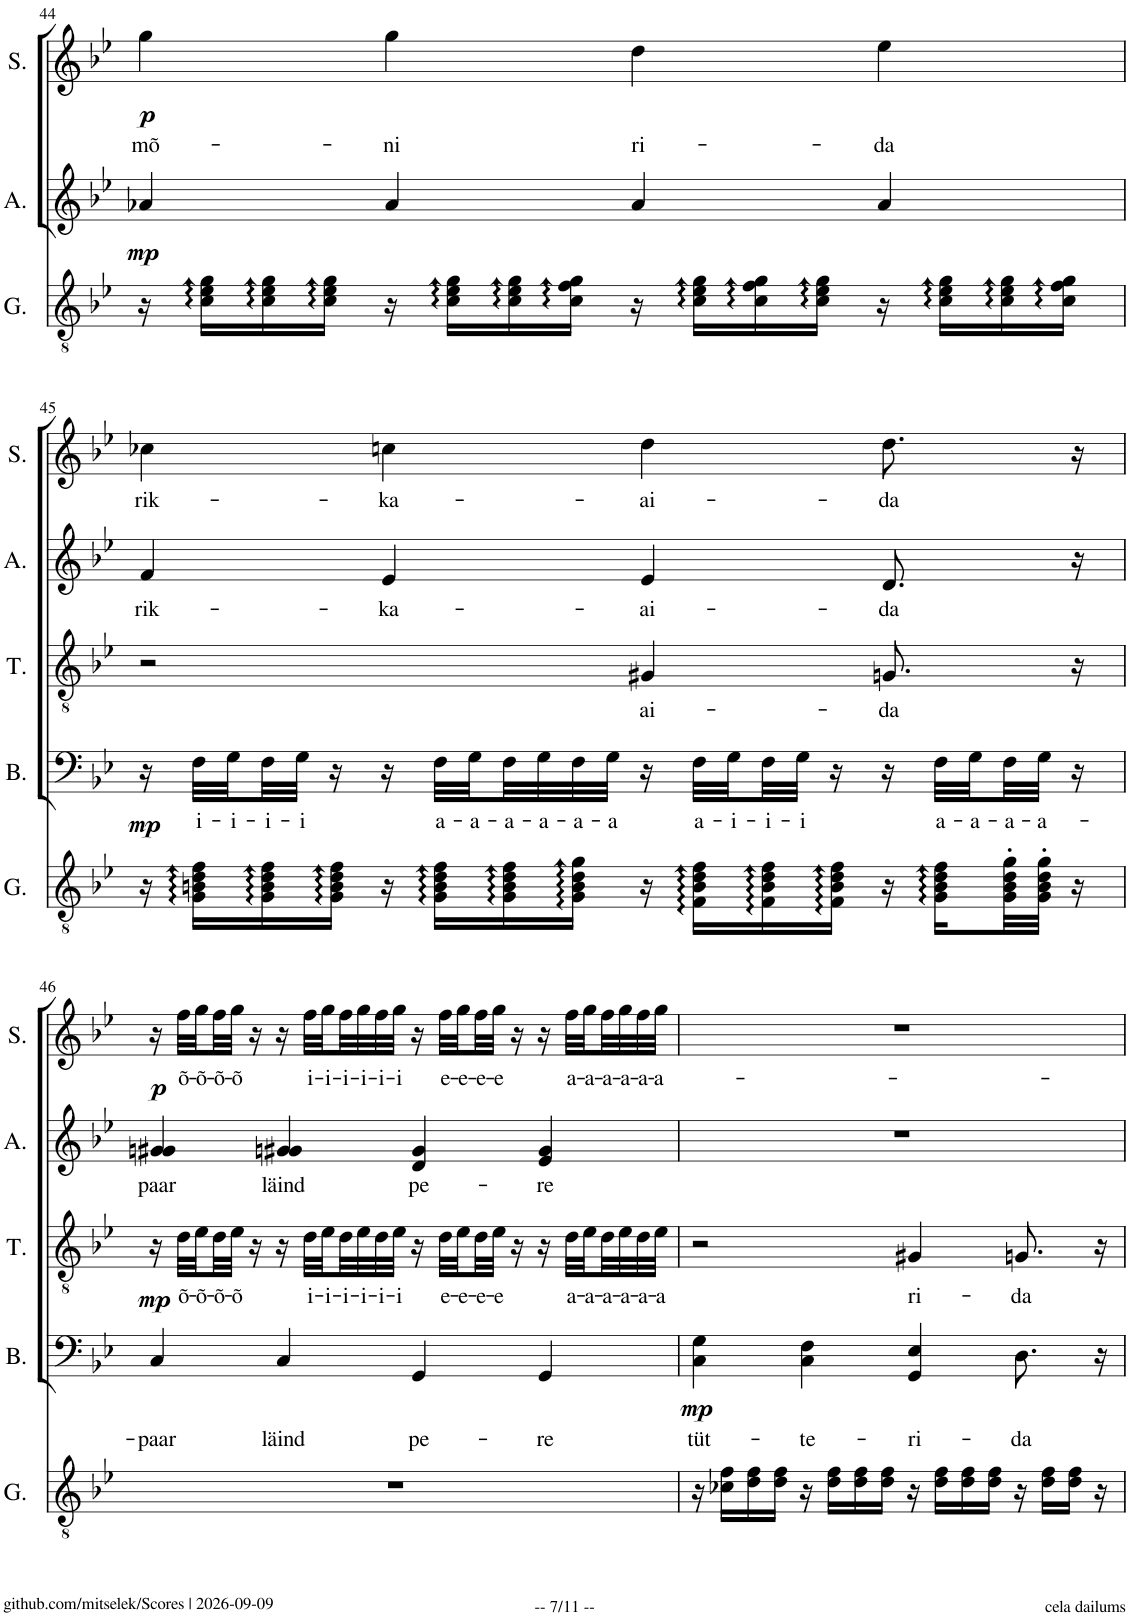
**kern	**kern	**text	**dynam	**kern	**text	**dynam	**kern	**text	**dynam	**kern	**text	**dynam
*part5	*part4	*part4	*part4	*part3	*part3	*part3	*part2	*part2	*part2	*part1	*part1	*part1
*staff5	*staff4	*staff4	*staff4	*staff3	*staff3	*staff3	*staff2	*staff2	*staff2	*staff1	*staff1	*staff1
*I"Classical Guitar	*I"Bass	*	*	*I"Tenor	*	*	*I"Alto	*	*	*I"Soprano	*	*
*I'G.	*I'B.	*	*	*I'T.	*	*	*I'A.	*	*	*I'S.	*	*
!!LO:PB:g=z
*clefGv2	*clefF4	*	*	*clefGv2	*	*	*clefG2	*	*	*clefG2	*	*
*	*	*	*	*Trd1c2	*	*	*	*	*	*	*	*
*k[b-e-]	*k[b-e-]	*	*	*k[b-e-]	*	*	*k[b-e-]	*	*	*k[b-e-]	*	*
*M4/4	*M4/4	*	*	*M4/4	*	*	*M4/4	*	*	*M4/4	*	*
=44	=44	=44	=44	=44	=44	=44	=44	=44	=44	=44	=44	=44
!	!	!	!	!	!	!	!	!	!LO:DY:b	!	!LO:LY:b	!LO:DY:b
16r	1r	.	.	1r	.	.	4a-X/	.	mp	4gg\	mõ-	p
16c\ 16e-\ 16g\LL	.	.	.	.	.	.	.	.	.	.	.	.
16c\ 16e-\ 16g\	.	.	.	.	.	.	.	.	.	.	.	.
16c\ 16e-\ 16g\JJ	.	.	.	.	.	.	.	.	.	.	.	.
!	!	!	!	!	!	!	!	!	!	!	!LO:LY:b	!
16r	.	.	.	.	.	.	4a-/	.	.	4gg\	-ni	.
16c\ 16e-\ 16g\LL	.	.	.	.	.	.	.	.	.	.	.	.
16c\ 16e-\ 16g\	.	.	.	.	.	.	.	.	.	.	.	.
16c\ 16f\ 16g\JJ	.	.	.	.	.	.	.	.	.	.	.	.
!	!	!	!	!	!	!	!	!	!	!	!LO:LY:b	!
16r	.	.	.	.	.	.	4a-/	.	.	4dd\	ri-	.
16c\ 16e-\ 16g\LL	.	.	.	.	.	.	.	.	.	.	.	.
16c\ 16f\ 16g\	.	.	.	.	.	.	.	.	.	.	.	.
16c\ 16e-\ 16g\JJ	.	.	.	.	.	.	.	.	.	.	.	.
!	!	!	!	!	!	!	!	!	!	!	!LO:LY:b	!
16r	.	.	.	.	.	.	4a-/	.	.	4ee-\	-da	.
16c\ 16e-\ 16g\LL	.	.	.	.	.	.	.	.	.	.	.	.
16c\ 16e-\ 16g\	.	.	.	.	.	.	.	.	.	.	.	.
16c\ 16f\ 16g\JJ	.	.	.	.	.	.	.	.	.	.	.	.
!!LO:LB:g=z
=45	=45	=45	=45	=45	=45	=45	=45	=45	=45	=45	=45	=45
!	!	!	!LO:DY:b	!	!	!	!	!LO:LY:b	!	!	!LO:LY:b	!
16r	16r	.	mp	2r	.	.	4f/	rik-	.	4cc-X\	rik-	.
!	!	!LO:LY:b	!	!	!	!	!	!	!	!	!	!
16G\ 16Bn\ 16d\ 16f\LL	32F\LLL	i-	.	.	.	.	.	.	.	.	.	.
!	!	!LO:LY:b	!	!	!	!	!	!	!	!	!	!
.	32G\	-i-	.	.	.	.	.	.	.	.	.	.
!	!	!LO:LY:b	!	!	!	!	!	!	!	!	!	!
16G\ 16B\ 16d\ 16f\	32F\	-i-	.	.	.	.	.	.	.	.	.	.
!	!	!LO:LY:b	!	!	!	!	!	!	!	!	!	!
.	32G\JJJ	-i	.	.	.	.	.	.	.	.	.	.
16G\ 16B\ 16d\ 16f\JJ	16r	.	.	.	.	.	.	.	.	.	.	.
!	!	!	!	!	!	!	!	!LO:LY:b	!	!	!LO:LY:b	!
16r	16r	.	.	.	.	.	4e-/	-ka-	.	4ccn\	-ka-	.
!	!	!LO:LY:b	!	!	!	!	!	!	!	!	!	!
16G\ 16B\ 16d\ 16f\LL	32F\LLL	a-	.	.	.	.	.	.	.	.	.	.
!	!	!LO:LY:b	!	!	!	!	!	!	!	!	!	!
.	32G\	-a-	.	.	.	.	.	.	.	.	.	.
!	!	!LO:LY:b	!	!	!	!	!	!	!	!	!	!
16G\ 16B\ 16d\ 16f\	32F\	-a-	.	.	.	.	.	.	.	.	.	.
!	!	!LO:LY:b	!	!	!	!	!	!	!	!	!	!
.	32G\	-a-	.	.	.	.	.	.	.	.	.	.
!	!	!LO:LY:b	!	!	!	!	!	!	!	!	!	!
16G\ 16B\ 16d\ 16g\JJ	32F\	-a-	.	.	.	.	.	.	.	.	.	.
!	!	!LO:LY:b	!	!	!	!	!	!	!	!	!	!
.	32G\JJJ	-a	.	.	.	.	.	.	.	.	.	.
!	!	!	!	!	!LO:LY:b	!	!	!LO:LY:b	!	!	!LO:LY:b	!
16r	16r	.	.	4G#X/	ai-	.	4e-/	-ai-	.	4dd\	-ai-	.
!	!	!LO:LY:b	!	!	!	!	!	!	!	!	!	!
16F\ 16B\ 16d\ 16f\LL	32F\LLL	a-	.	.	.	.	.	.	.	.	.	.
!	!	!LO:LY:b	!	!	!	!	!	!	!	!	!	!
.	32G\	-i-	.	.	.	.	.	.	.	.	.	.
!	!	!LO:LY:b	!	!	!	!	!	!	!	!	!	!
16F\ 16B\ 16d\ 16f\	32F\	-i-	.	.	.	.	.	.	.	.	.	.
!	!	!LO:LY:b	!	!	!	!	!	!	!	!	!	!
.	32G\JJJ	-i	.	.	.	.	.	.	.	.	.	.
16F\ 16B\ 16d\ 16f\JJ	16r	.	.	.	.	.	.	.	.	.	.	.
!	!	!	!	!	!LO:LY:b	!	!	!LO:LY:b	!	!	!LO:LY:b	!
16r	16r	.	.	8.Gn/	-da	.	8.d/	-da	.	8.dd\	-da	.
!	!	!LO:LY:b	!	!	!	!	!	!	!	!	!	!
16G\ 16B\ 16d\ 16f\LL	32F\LLL	a-	.	.	.	.	.	.	.	.	.	.
!	!	!LO:LY:b	!	!	!	!	!	!	!	!	!	!
.	32G\	-a-	.	.	.	.	.	.	.	.	.	.
!	!	!LO:LY:b	!	!	!	!	!	!	!	!	!	!
32G\' 32B\' 32d\' 32g\'L	32F\	-a-	.	.	.	.	.	.	.	.	.	.
!	!	!LO:LY:b	!	!	!	!	!	!	!	!	!	!
32G\' 32B\' 32d\' 32g\'JJJ	32G\JJJ	-a-	.	.	.	.	.	.	.	.	.	.
16r	16r	.	.	16r	.	.	16r	.	.	16r	.	.
!!LO:LB:g=z
=46	=46	=46	=46	=46	=46	=46	=46	=46	=46	=46	=46	=46
!	!	!LO:LY:b	!	!	!	!LO:DY:b	!	!LO:LY:b	!	!	!	!LO:DY:b
1r	4C/	paar	.	16r	.	mp	4gn/ 4g#X/	paar	.	16r	.	p
!	!	!	!	!	!LO:LY:b	!	!	!	!	!	!LO:LY:b	!
.	.	.	.	32d\LLL	õ-	.	.	.	.	32ff\LLL	õ-	.
!	!	!	!	!	!LO:LY:b	!	!	!	!	!	!LO:LY:b	!
.	.	.	.	32e-\	-õ-	.	.	.	.	32gg\	-õ-	.
!	!	!	!	!	!LO:LY:b	!	!	!	!	!	!LO:LY:b	!
.	.	.	.	32d\	-õ-	.	.	.	.	32ff\	-õ-	.
!	!	!	!	!	!LO:LY:b	!	!	!	!	!	!LO:LY:b	!
.	.	.	.	32e-\JJJ	-õ	.	.	.	.	32gg\JJJ	-õ	.
.	.	.	.	16r	.	.	.	.	.	16r	.	.
!	!	!LO:LY:b	!	!	!	!	!	!LO:LY:b	!	!	!	!
.	4C/	läind	.	16r	.	.	4gn/ 4g#X/	läind	.	16r	.	.
!	!	!	!	!	!LO:LY:b	!	!	!	!	!	!LO:LY:b	!
.	.	.	.	32d\LLL	i-	.	.	.	.	32ff\LLL	i-	.
!	!	!	!	!	!LO:LY:b	!	!	!	!	!	!LO:LY:b	!
.	.	.	.	32e-\	-i-	.	.	.	.	32gg\	-i-	.
!	!	!	!	!	!LO:LY:b	!	!	!	!	!	!LO:LY:b	!
.	.	.	.	32d\	-i-	.	.	.	.	32ff\	-i-	.
!	!	!	!	!	!LO:LY:b	!	!	!	!	!	!LO:LY:b	!
.	.	.	.	32e-\	-i-	.	.	.	.	32gg\	-i-	.
!	!	!	!	!	!LO:LY:b	!	!	!	!	!	!LO:LY:b	!
.	.	.	.	32d\	-i-	.	.	.	.	32ff\	-i-	.
!	!	!	!	!	!LO:LY:b	!	!	!	!	!	!LO:LY:b	!
.	.	.	.	32e-\JJJ	-i	.	.	.	.	32gg\JJJ	-i	.
!	!	!LO:LY:b	!	!	!	!	!	!LO:LY:b	!	!	!	!
.	4GG/	pe-	.	16r	.	.	4d/ 4g#/	pe-	.	16r	.	.
!	!	!	!	!	!LO:LY:b	!	!	!	!	!	!LO:LY:b	!
.	.	.	.	32d\LLL	e-	.	.	.	.	32ff\LLL	e-	.
!	!	!	!	!	!LO:LY:b	!	!	!	!	!	!LO:LY:b	!
.	.	.	.	32e-\	-e-	.	.	.	.	32gg\	-e-	.
!	!	!	!	!	!LO:LY:b	!	!	!	!	!	!LO:LY:b	!
.	.	.	.	32d\	-e-	.	.	.	.	32ff\	-e-	.
!	!	!	!	!	!LO:LY:b	!	!	!	!	!	!LO:LY:b	!
.	.	.	.	32e-\JJJ	-e	.	.	.	.	32gg\JJJ	-e	.
.	.	.	.	16r	.	.	.	.	.	16r	.	.
!	!	!LO:LY:b	!	!	!	!	!	!LO:LY:b	!	!	!	!
.	4GG/	-re	.	16r	.	.	4e-/ 4g#/	-re	.	16r	.	.
!	!	!	!	!	!LO:LY:b	!	!	!	!	!	!LO:LY:b	!
.	.	.	.	32d\LLL	a-	.	.	.	.	32ff\LLL	a-	.
!	!	!	!	!	!LO:LY:b	!	!	!	!	!	!LO:LY:b	!
.	.	.	.	32e-\	-a-	.	.	.	.	32gg\	-a-	.
!	!	!	!	!	!LO:LY:b	!	!	!	!	!	!LO:LY:b	!
.	.	.	.	32d\	-a-	.	.	.	.	32ff\	-a-	.
!	!	!	!	!	!LO:LY:b	!	!	!	!	!	!LO:LY:b	!
.	.	.	.	32e-\	-a-	.	.	.	.	32gg\	-a-	.
!	!	!	!	!	!LO:LY:b	!	!	!	!	!	!LO:LY:b	!
.	.	.	.	32d\	-a-	.	.	.	.	32ff\	-a-	.
!	!	!	!	!	!LO:LY:b	!	!	!	!	!	!LO:LY:b	!
.	.	.	.	32e-\JJJ	-a	.	.	.	.	32gg\JJJ	-a-	.
=47	=47	=47	=47	=47	=47	=47	=47	=47	=47	=47	=47	=47
!	!	!LO:LY:b	!LO:DY:b	!	!	!	!	!	!	!	!	!
16r	4C\ 4G\	-tüt-	mp	2r	.	.	1r	.	.	1r	.	.
16c-X\ 16f\LL	.	.	.	.	.	.	.	.	.	.	.	.
16d\ 16f\	.	.	.	.	.	.	.	.	.	.	.	.
16d\ 16f\JJ	.	.	.	.	.	.	.	.	.	.	.	.
!	!	!LO:LY:b	!	!	!	!	!	!	!	!	!	!
16r	4C\ 4F\	-te-	.	.	.	.	.	.	.	.	.	.
16d\ 16f\LL	.	.	.	.	.	.	.	.	.	.	.	.
16d\ 16f\	.	.	.	.	.	.	.	.	.	.	.	.
16d\ 16f\JJ	.	.	.	.	.	.	.	.	.	.	.	.
!	!	!LO:LY:b	!	!	!LO:LY:b	!	!	!	!	!	!	!
16r	4GG/ 4E-/	-ri-	.	4G#X/	ri-	.	.	.	.	.	.	.
16d\ 16f\LL	.	.	.	.	.	.	.	.	.	.	.	.
16d\ 16f\	.	.	.	.	.	.	.	.	.	.	.	.
16d\ 16f\JJ	.	.	.	.	.	.	.	.	.	.	.	.
!	!	!LO:LY:b	!	!	!LO:LY:b	!	!	!	!	!	!	!
16r	8.D\	-da	.	8.Gn/	-da	.	.	.	.	.	.	.
16d\ 16f\LL	.	.	.	.	.	.	.	.	.	.	.	.
16d\ 16f\JJ	.	.	.	.	.	.	.	.	.	.	.	.
16r	16r	.	.	16r	.	.	.	.	.	.	.	.
=	=	=	=	=	=	=	=	=	=	=	=	=
*-	*-	*-	*-	*-	*-	*-	*-	*-	*-	*-	*-	*-
